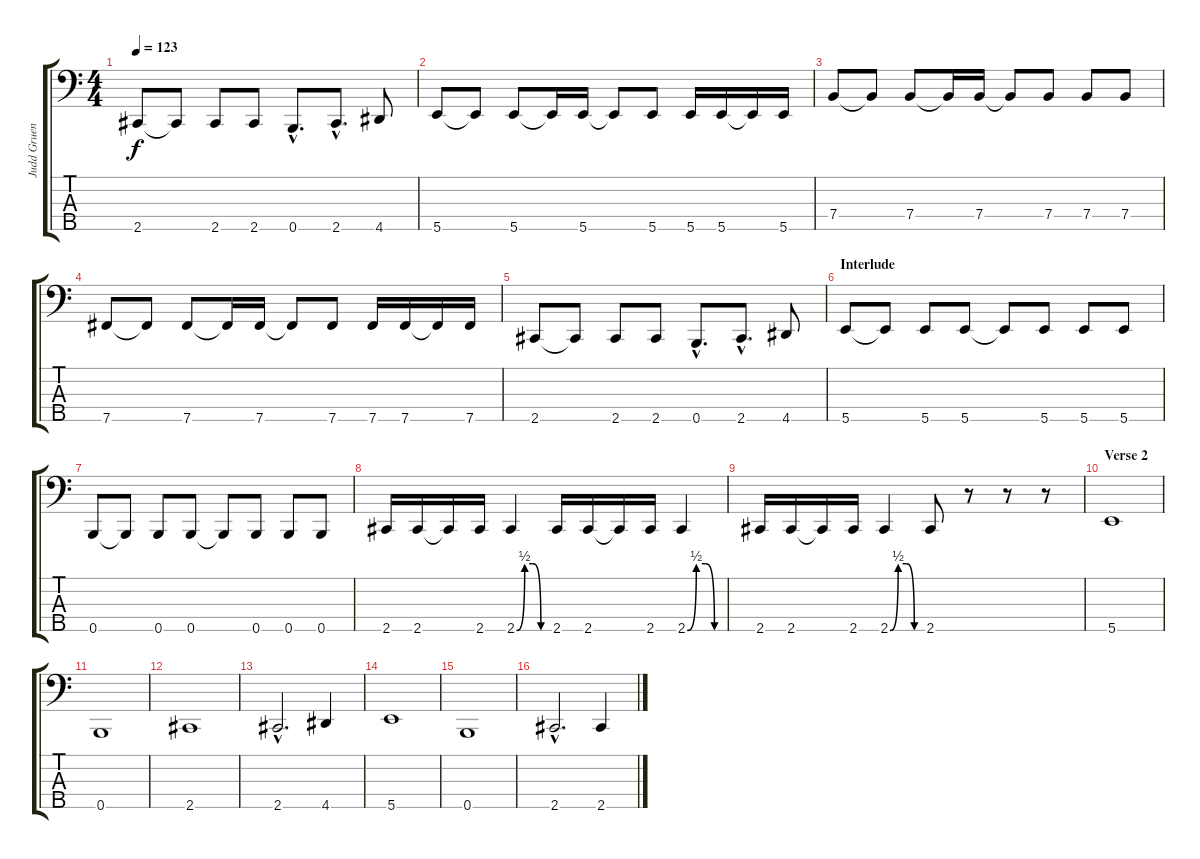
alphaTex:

\track ("Judd Gruenbaum (Bass)" "Judd Gruen") {instrument electricbasspick}
\staff {score tabs}
\tuning (G2 D2 A1 E1 B0) {hide}
\ts (4 4)
\tempo 123
\clef f4
\ks c
2.5.8{dy f} 2.5{t}.8 2.5.8 2.5.8 0.5{hac}.8{d} 2.5{hac}.8{d} 4.5.8 |
5.5.8 5.5{t}.8 5.5.8 5.5{t}.16 5.5.16 5.5{t}.8 5.5.8 5.5.16 5.5.16 5.5{t}.16 5.5.16 |
7.4.8 7.4{t}.8 7.4.8 7.4{t}.16 7.4.16 7.4{t}.8 7.4.8 7.4.8 7.4.8 |
7.5.8 7.5{t}.8 7.5.8 7.5{t}.16 7.5.16 7.5{t}.8 7.5.8 7.5.16 7.5.16 7.5{t}.16 7.5.16 |
2.5.8 2.5{t}.8 2.5.8 2.5.8 0.5{hac}.8{d} 2.5{hac}.8{d} 4.5.8 |
\section ("" "Interlude")
5.5.8 5.5{t}.8 5.5.8 5.5.8 5.5{t}.8 5.5.8 5.5.8 5.5.8 |
0.5.8 0.5{t}.8 0.5.8 0.5.8 0.5{t}.8 0.5.8 0.5.8 0.5.8 |
2.5.16 2.5.16 2.5{t}.16 2.5.16 2.5{be (custom 0 0 15 2 30 2 45 0 60 0)}.4 2.5.16 2.5.16 2.5{t}.16 2.5.16 2.5{be (custom 0 0 15 2 30 2 45 0 60 0)}.4 |
2.5.16 2.5.16 2.5{t}.16 2.5.16 2.5{be (custom 0 0 15 2 30 2 45 0 60 0)}.4 2.5.8 r.8 r.8 r.8 |
\section ("" "Verse 2")
5.5.1 |
0.5.1 |
2.5.1 |
2.5{hac}.2{d} 4.5.4 |
5.5.1 |
0.5.1 |
2.5{hac}.2{d} 2.5{ss}.4
